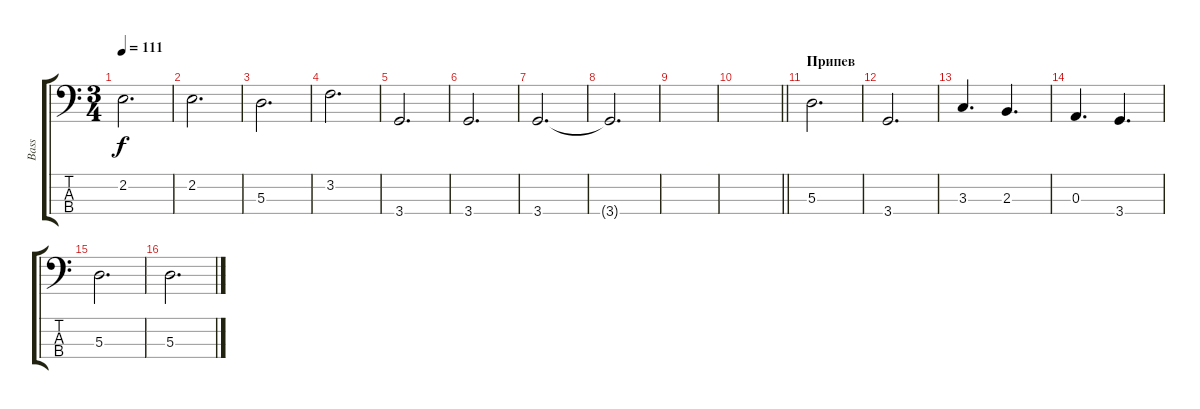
\track ("Bass" "Bass") {instrument electricbassfinger}
\staff {score tabs}
\tuning (G2 D2 A1 E1) {hide}
\ts (3 4)
\tempo 111
\clef f4
\ks c
2.2.2{d dy f} |
2.2.2{d} |
5.3.2{d} |
3.2.2{d} |
3.4.2{d} |
3.4.2{d} |
3.4.2{d} |
3.4{t}.2{d} |
|
\barLineRight lightlight
|
\section ("" "Припев")
5.3.2{d} |
3.4.2{d} |
3.3.4{d} 2.3.4{d} |
0.3.4{d} 3.4.4{d} |
5.3.2{d} |
5.3.2{d}
